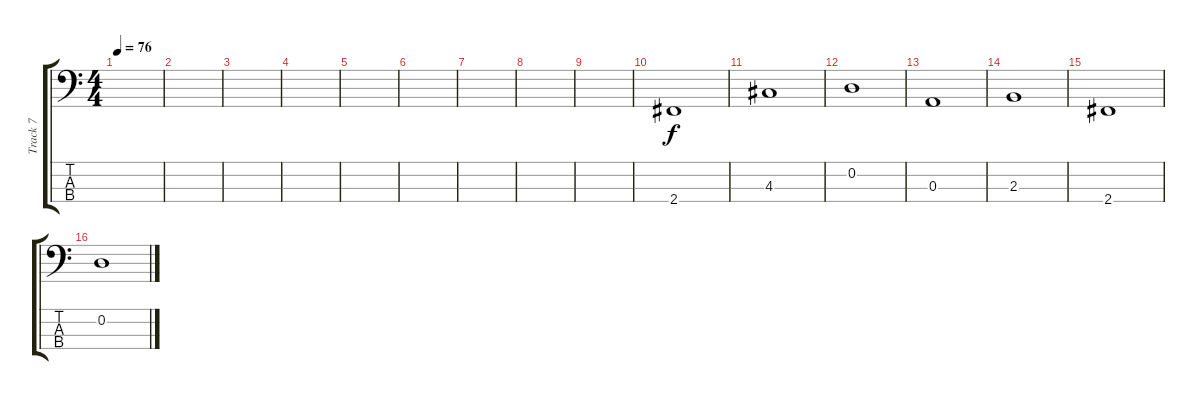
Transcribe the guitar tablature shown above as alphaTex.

\track ("Track 7" "Track 7") {instrument electricbassfinger}
\staff {score tabs}
\tuning (G2 D2 A1 E1) {hide}
\ts (4 4)
\tempo 76
\clef f4
\ks c
|
|
|
|
|
|
|
|
|
2.4.1 |
4.3.1 |
0.2.1 |
0.3.1 |
2.3.1 |
2.4.1 |
0.2.1
